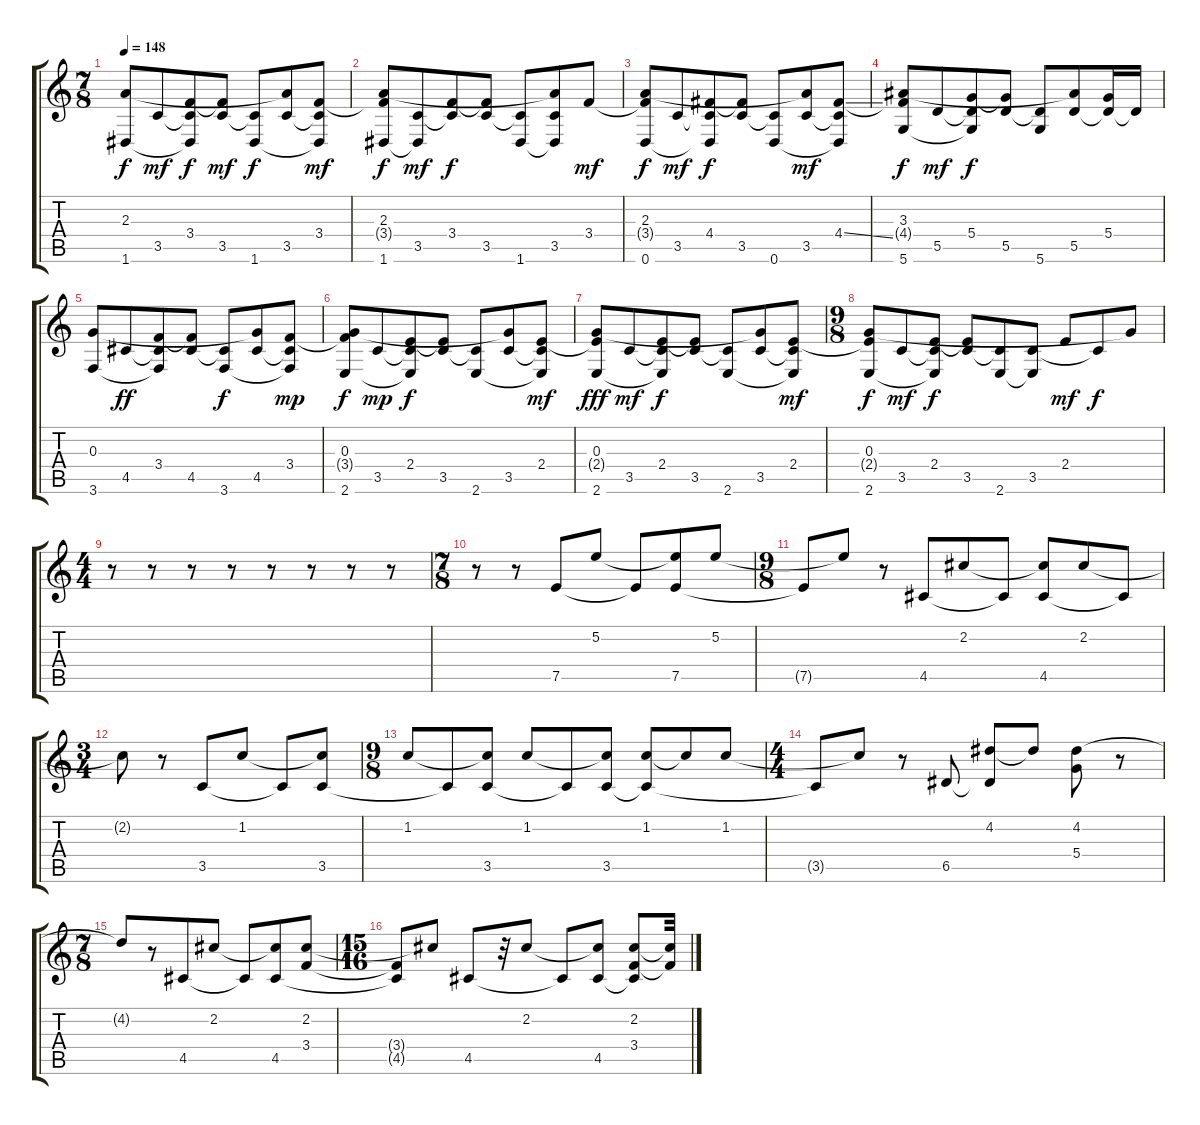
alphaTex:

\track "" {instrument electricguitarjazz}
\staff {score tabs}
\tuning (E4 B3 G3 D3 A2 D2) {hide}
\ts (7 8)
\tempo 148
\clef g2
\ks c
(2.3 1.6).8{dy f} 3.5.8{dy mf} (3.4 3.5{t} 1.6{t}).8{dy f} (3.4{t} 3.5).8{dy mf} (3.5{t} 1.6).8{dy f} (2.3{t} 3.5).8 (3.4 3.5{t} 1.6{t}).8{dy mf} |
(2.3 3.4{t} 1.6).8{dy f} (3.5 1.6{t}).8{dy mf} (3.4 3.5{t}).8{dy f} (3.4{t} 3.5).8 (3.5{t} 1.6).8 (2.3{t} 3.5 1.6{t}).8 3.4.8{dy mf} |
(2.3 3.4{t} 0.6).8{dy f} 3.5.8{dy mf} (4.4 3.5{t} 0.6{t}).8{dy f} (4.4{t} 3.5).8 (3.5{t} 0.6).8 (2.3{t} 3.5).8{dy mf} (4.4{ss} 3.5{t} 0.6{t}).8 |
(3.3 4.4{t} 5.6).8{dy f} 5.5.8{dy mf} (5.4 5.5{t} 5.6{t}).8{dy f} (5.4{t} 5.5).8 (5.5{t} 5.6).8 (3.3{t} 5.5).8 (5.4 5.5{t}).16 5.5{t}.16 |
(0.3 3.6).8 4.5.8{dy ff} (3.4 4.5{t} 3.6{t}).8 (3.4{t} 4.5).8 (4.5{t} 3.6).8{dy f} (0.3{t} 4.5).8 (3.4 4.5{t} 3.6{t}).8{dy mp} |
(0.3 3.4{t} 2.6).8{dy f} 3.5.8{dy mp} (2.4 3.5{t} 2.6{t}).8{dy f} (2.4{t} 3.5).8 (3.5{t} 2.6).8 (0.3{t} 3.5).8 (2.4 3.5{t} 2.6{t}).8{dy mf} |
(0.3 2.4{t} 2.6).8{dy fff} 3.5.8{dy mf} (2.4 3.5{t} 2.6{t}).8{dy f} (2.4{t} 3.5).8 (3.5{t} 2.6).8 (0.3{t} 3.5).8 (2.4 3.5{t} 2.6{t}).8{dy mf} |
\ts (9 8)
(0.3 2.4{t} 2.6).8{dy f} 3.5.8{dy mf} (2.4 3.5{t} 2.6{t}).8{dy f} (2.4{t} 3.5).8 (3.5{t} 2.6).8 (3.5 2.6{t}).8 2.4.8{dy mf} 3.5{t}.8{dy f} 0.3{t}.8 |
\ts (4 4)
r.8{volume 11 instrument overdrivenguitar} r.8 r.8 r.8 r.8 r.8 r.8 r.8 |
\ts (7 8)
r.8 r.8 7.5.8 5.2.8 7.5{t}.8 (5.2{t} 7.5).8 5.2.8 |
\ts (9 8)
7.5{t}.8 5.2{t}.8 r.8 4.5.8 2.2.8 4.5{t}.8 (2.2{t} 4.5).8 2.2.8 4.5{t}.8 |
\ts (3 4)
2.2{t}.8 r.8 3.5.8 1.2.8 3.5{t}.8 (1.2{t} 3.5).8 |
\ts (9 8)
1.2.8 3.5{t}.8 (1.2{t} 3.5).8 1.2.8 3.5{t}.8 (1.2{t} 3.5).8 (1.2 3.5{t}).8 1.2{t}.8 1.2.8 |
\ts (4 4)
3.5{t}.8 1.2{t}.8 r.8 6.5.8 (4.2 6.5{t}).8 4.2{t}.8 (4.2 5.4).8 r.8 |
\ts (7 8)
4.2{t}.8 r.8 4.5.8 2.2.8 4.5{t}.8 (2.2{t} 4.5).8 (2.2 3.4).8 |
\ts (15 16)
(3.4{t} 4.5{t}).8 2.2{t}.8 4.5.8 r.32 2.2.8 4.5{t}.8 (2.2{t} 4.5).8 (2.2 3.4 4.5{t}).8 (2.2{t} 3.4{t}).32
